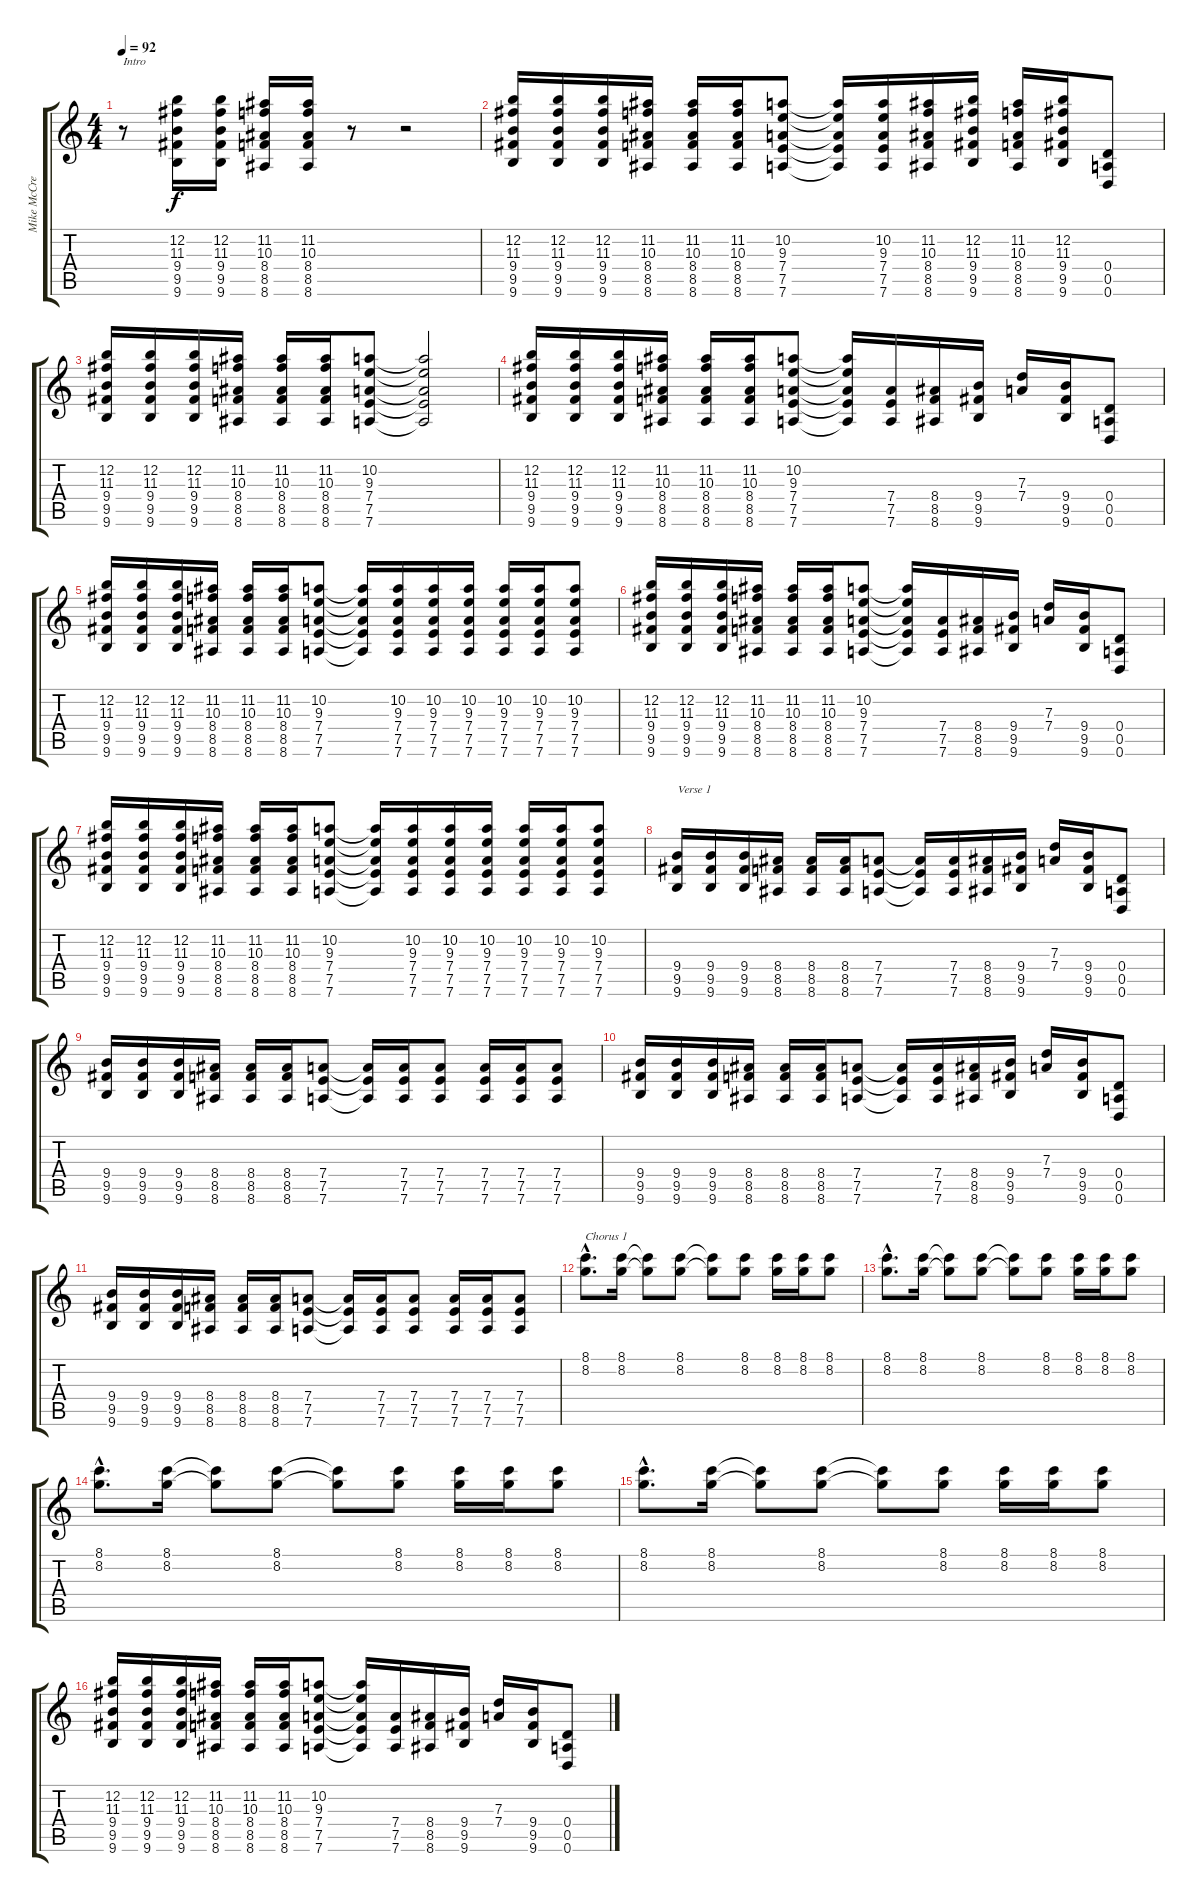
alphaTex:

\track ("Mike McCready" "Mike McCre") {instrument overdrivenguitar}
\staff {score tabs}
\tuning (E4 B3 G3 D3 A2 D2) {hide}
\ts (4 4)
\tempo 92
\clef g2
\ks c
r.8{txt "Intro" dy f instrument overdrivenguitar} (12.2 11.3 9.4 9.5 9.6).16 (12.2 11.3 9.4 9.5 9.6).16 (11.2 10.3 8.4 8.5 8.6).16 (11.2 10.3 8.4 8.5 8.6).16 r.8 r.2 |
(12.2 11.3 9.4 9.5 9.6).16 (12.2 11.3 9.4 9.5 9.6).16 (12.2 11.3 9.4 9.5 9.6).16 (11.2 10.3 8.4 8.5 8.6).16 (11.2 10.3 8.4 8.5 8.6).16 (11.2 10.3 8.4 8.5 8.6).16 (10.2 9.3 7.4 7.5 7.6).8 (10.2{t} 9.3{t} 7.4{t} 7.5{t} 7.6{t}).16 (10.2 9.3 7.4 7.5 7.6).16 (11.2 10.3 8.4 8.5 8.6).16 (12.2 11.3 9.4 9.5 9.6).16 (11.2 10.3 8.4 8.5 8.6).16 (12.2 11.3 9.4 9.5 9.6).16 (0.4 0.5 0.6).8 |
(12.2 11.3 9.4 9.5 9.6).16 (12.2 11.3 9.4 9.5 9.6).16 (12.2 11.3 9.4 9.5 9.6).16 (11.2 10.3 8.4 8.5 8.6).16 (11.2 10.3 8.4 8.5 8.6).16 (11.2 10.3 8.4 8.5 8.6).16 (10.2 9.3 7.4 7.5 7.6).8 (10.2{t} 9.3{t} 7.4{t} 7.5{t} 7.6{t}).2 |
(12.2 11.3 9.4 9.5 9.6).16 (12.2 11.3 9.4 9.5 9.6).16 (12.2 11.3 9.4 9.5 9.6).16 (11.2 10.3 8.4 8.5 8.6).16 (11.2 10.3 8.4 8.5 8.6).16 (11.2 10.3 8.4 8.5 8.6).16 (10.2 9.3 7.4 7.5 7.6).8 (10.2{t} 9.3{t} 7.4{t} 7.5{t} 7.6{t}).16 (7.4 7.5 7.6).16 (8.4 8.5 8.6).16 (9.4 9.5 9.6).16 (7.3 7.4).16 (9.4 9.5 9.6).16 (0.4 0.5 0.6).8 |
(12.2 11.3 9.4 9.5 9.6).16 (12.2 11.3 9.4 9.5 9.6).16 (12.2 11.3 9.4 9.5 9.6).16 (11.2 10.3 8.4 8.5 8.6).16 (11.2 10.3 8.4 8.5 8.6).16 (11.2 10.3 8.4 8.5 8.6).16 (10.2 9.3 7.4 7.5 7.6).8 (10.2{t} 9.3{t} 7.4{t} 7.5{t} 7.6{t}).16 (10.2 9.3 7.4 7.5 7.6).16 (10.2 9.3 7.4 7.5 7.6).16 (10.2 9.3 7.4 7.5 7.6).16 (10.2 9.3 7.4 7.5 7.6).16 (10.2 9.3 7.4 7.5 7.6).16 (10.2 9.3 7.4 7.5 7.6).8 |
(12.2 11.3 9.4 9.5 9.6).16 (12.2 11.3 9.4 9.5 9.6).16 (12.2 11.3 9.4 9.5 9.6).16 (11.2 10.3 8.4 8.5 8.6).16 (11.2 10.3 8.4 8.5 8.6).16 (11.2 10.3 8.4 8.5 8.6).16 (10.2 9.3 7.4 7.5 7.6).8 (10.2{t} 9.3{t} 7.4{t} 7.5{t} 7.6{t}).16 (7.4 7.5 7.6).16 (8.4 8.5 8.6).16 (9.4 9.5 9.6).16 (7.3 7.4).16 (9.4 9.5 9.6).16 (0.4 0.5 0.6).8 |
(12.2 11.3 9.4 9.5 9.6).16 (12.2 11.3 9.4 9.5 9.6).16 (12.2 11.3 9.4 9.5 9.6).16 (11.2 10.3 8.4 8.5 8.6).16 (11.2 10.3 8.4 8.5 8.6).16 (11.2 10.3 8.4 8.5 8.6).16 (10.2 9.3 7.4 7.5 7.6).8 (10.2{t} 9.3{t} 7.4{t} 7.5{t} 7.6{t}).16 (10.2 9.3 7.4 7.5 7.6).16 (10.2 9.3 7.4 7.5 7.6).16 (10.2 9.3 7.4 7.5 7.6).16 (10.2 9.3 7.4 7.5 7.6).16 (10.2 9.3 7.4 7.5 7.6).16 (10.2 9.3 7.4 7.5 7.6).8 |
(9.4 9.5 9.6).16{txt "Verse 1"} (9.4 9.5 9.6).16 (9.4 9.5 9.6).16 (8.4 8.5 8.6).16 (8.4 8.5 8.6).16 (8.4 8.5 8.6).16 (7.4 7.5 7.6).8 (7.4{t} 7.5{t} 7.6{t}).16 (7.4 7.5 7.6).16 (8.4 8.5 8.6).16 (9.4 9.5 9.6).16 (7.3 7.4).16 (9.4 9.5 9.6).16 (0.4 0.5 0.6).8 |
(9.4 9.5 9.6).16 (9.4 9.5 9.6).16 (9.4 9.5 9.6).16 (8.4 8.5 8.6).16 (8.4 8.5 8.6).16 (8.4 8.5 8.6).16 (7.4 7.5 7.6).8 (7.4{t} 7.5{t} 7.6{t}).16 (7.4 7.5 7.6).16 (7.4 7.5 7.6).8 (7.4 7.5 7.6).16 (7.4 7.5 7.6).16 (7.4 7.5 7.6).8 |
(9.4 9.5 9.6).16 (9.4 9.5 9.6).16 (9.4 9.5 9.6).16 (8.4 8.5 8.6).16 (8.4 8.5 8.6).16 (8.4 8.5 8.6).16 (7.4 7.5 7.6).8 (7.4{t} 7.5{t} 7.6{t}).16 (7.4 7.5 7.6).16 (8.4 8.5 8.6).16 (9.4 9.5 9.6).16 (7.3 7.4).16 (9.4 9.5 9.6).16 (0.4 0.5 0.6).8 |
(9.4 9.5 9.6).16 (9.4 9.5 9.6).16 (9.4 9.5 9.6).16 (8.4 8.5 8.6).16 (8.4 8.5 8.6).16 (8.4 8.5 8.6).16 (7.4 7.5 7.6).8 (7.4{t} 7.5{t} 7.6{t}).16 (7.4 7.5 7.6).16 (7.4 7.5 7.6).8 (7.4 7.5 7.6).16 (7.4 7.5 7.6).16 (7.4 7.5 7.6).8 |
(8.1{hac} 8.2{hac}).8{d txt "Chorus 1"} (8.1 8.2).16 (8.1{t} 8.2{t}).8 (8.1 8.2).8 (8.1{t} 8.2{t}).8 (8.1 8.2).8 (8.1 8.2).16 (8.1 8.2).16 (8.1 8.2).8 |
(8.1{hac} 8.2{hac}).8{d} (8.1 8.2).16 (8.1{t} 8.2{t}).8 (8.1 8.2).8 (8.1{t} 8.2{t}).8 (8.1 8.2).8 (8.1 8.2).16 (8.1 8.2).16 (8.1 8.2).8 |
(8.1{hac} 8.2{hac}).8{d} (8.1 8.2).16 (8.1{t} 8.2{t}).8 (8.1 8.2).8 (8.1{t} 8.2{t}).8 (8.1 8.2).8 (8.1 8.2).16 (8.1 8.2).16 (8.1 8.2).8 |
(8.1{hac} 8.2{hac}).8{d} (8.1 8.2).16 (8.1{t} 8.2{t}).8 (8.1 8.2).8 (8.1{t} 8.2{t}).8 (8.1 8.2).8 (8.1 8.2).16 (8.1 8.2).16 (8.1 8.2).8 |
(12.2 11.3 9.4 9.5 9.6).16 (12.2 11.3 9.4 9.5 9.6).16 (12.2 11.3 9.4 9.5 9.6).16 (11.2 10.3 8.4 8.5 8.6).16 (11.2 10.3 8.4 8.5 8.6).16 (11.2 10.3 8.4 8.5 8.6).16 (10.2 9.3 7.4 7.5 7.6).8 (10.2{t} 9.3{t} 7.4{t} 7.5{t} 7.6{t}).16 (7.4 7.5 7.6).16 (8.4 8.5 8.6).16 (9.4 9.5 9.6).16 (7.3 7.4).16 (9.4 9.5 9.6).16 (0.4 0.5 0.6).8
